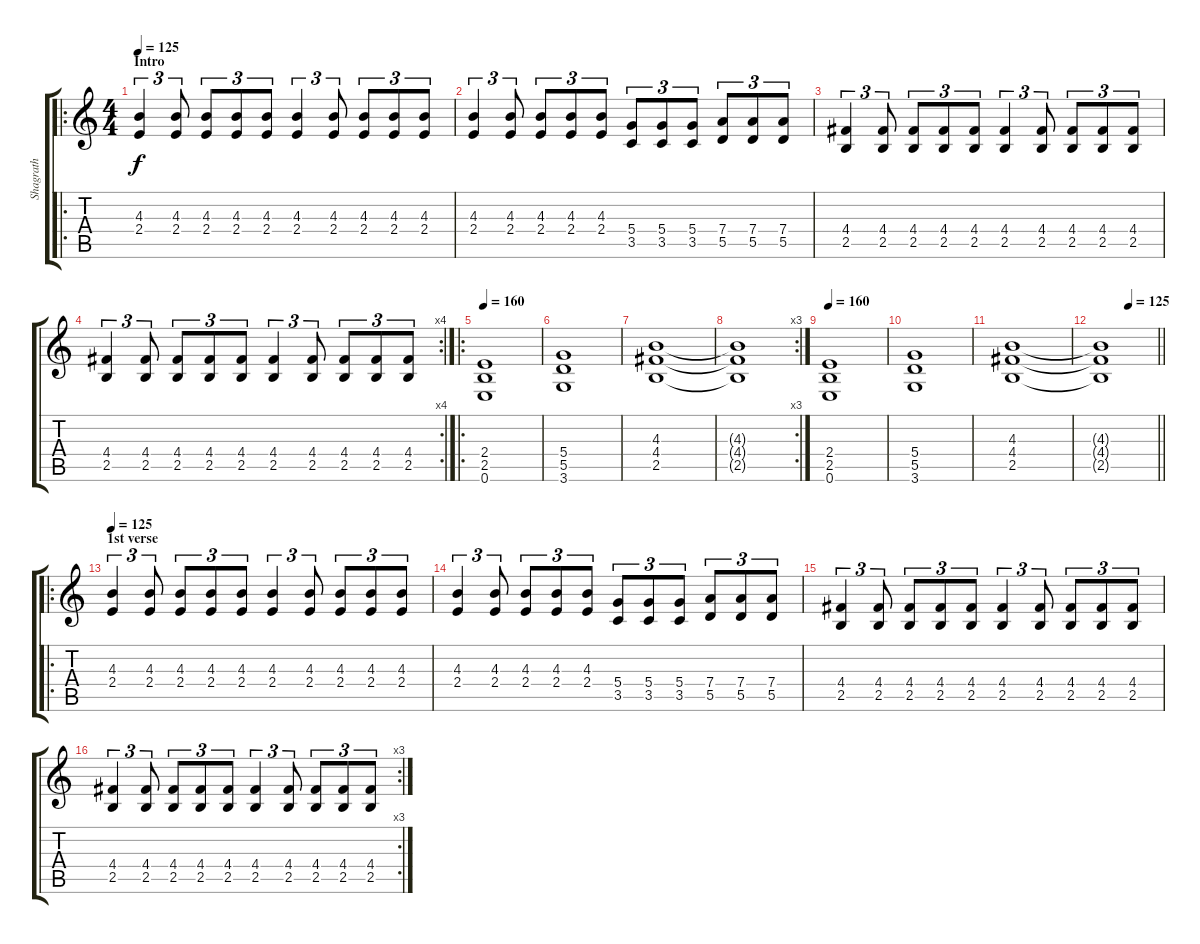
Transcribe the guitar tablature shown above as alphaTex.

\track ("Shagrath" "Shagrath") {instrument overdrivenguitar}
\staff {score tabs}
\tuning (E4 B3 G3 D3 A2 E2) {hide}
\ro
\ts (4 4)
\section ("" "Intro")
\tempo 125
\clef g2
\ks c
(4.3 2.4).4{tu (3 2) dy f instrument overdrivenguitar} (4.3 2.4).8{tu (3 2)} (4.3 2.4).8{tu (3 2)} (4.3 2.4).8{tu (3 2)} (4.3 2.4).8{tu (3 2)} (4.3 2.4).4{tu (3 2)} (4.3 2.4).8{tu (3 2)} (4.3 2.4).8{tu (3 2)} (4.3 2.4).8{tu (3 2)} (4.3 2.4).8{tu (3 2)} |
(4.3 2.4).4{tu (3 2)} (4.3 2.4).8{tu (3 2)} (4.3 2.4).8{tu (3 2)} (4.3 2.4).8{tu (3 2)} (4.3 2.4).8{tu (3 2)} (5.4 3.5).8{tu (3 2)} (5.4 3.5).8{tu (3 2)} (5.4 3.5).8{tu (3 2)} (7.4 5.5).8{tu (3 2)} (7.4 5.5).8{tu (3 2)} (7.4 5.5).8{tu (3 2)} |
(4.4 2.5).4{tu (3 2)} (4.4 2.5).8{tu (3 2)} (4.4 2.5).8{tu (3 2)} (4.4 2.5).8{tu (3 2)} (4.4 2.5).8{tu (3 2)} (4.4 2.5).4{tu (3 2)} (4.4 2.5).8{tu (3 2)} (4.4 2.5).8{tu (3 2)} (4.4 2.5).8{tu (3 2)} (4.4 2.5).8{tu (3 2)} |
\rc 4
(4.4 2.5).4{tu (3 2)} (4.4 2.5).8{tu (3 2)} (4.4 2.5).8{tu (3 2)} (4.4 2.5).8{tu (3 2)} (4.4 2.5).8{tu (3 2)} (4.4 2.5).4{tu (3 2)} (4.4 2.5).8{tu (3 2)} (4.4 2.5).8{tu (3 2)} (4.4 2.5).8{tu (3 2)} (4.4 2.5).8{tu (3 2)} |
\ro
\tempo 160
(2.4 2.5 0.6).1 |
(5.4 5.5 3.6).1 |
(4.3 4.4 2.5).1 |
\rc 3
(4.3{t} 4.4{t} 2.5{t}).1 |
\tempo 160
(2.4 2.5 0.6).1 |
(5.4 5.5 3.6).1 |
(4.3 4.4 2.5).1 |
\tempo (125 0.5)
\barLineRight lightlight
(4.3{t} 4.4{t} 2.5{t}).1 |
\ro
\section ("" "1st verse")
\tempo 125
(4.3 2.4).4{tu (3 2)} (4.3 2.4).8{tu (3 2)} (4.3 2.4).8{tu (3 2)} (4.3 2.4).8{tu (3 2)} (4.3 2.4).8{tu (3 2)} (4.3 2.4).4{tu (3 2)} (4.3 2.4).8{tu (3 2)} (4.3 2.4).8{tu (3 2)} (4.3 2.4).8{tu (3 2)} (4.3 2.4).8{tu (3 2)} |
(4.3 2.4).4{tu (3 2)} (4.3 2.4).8{tu (3 2)} (4.3 2.4).8{tu (3 2)} (4.3 2.4).8{tu (3 2)} (4.3 2.4).8{tu (3 2)} (5.4 3.5).8{tu (3 2)} (5.4 3.5).8{tu (3 2)} (5.4 3.5).8{tu (3 2)} (7.4 5.5).8{tu (3 2)} (7.4 5.5).8{tu (3 2)} (7.4 5.5).8{tu (3 2)} |
(4.4 2.5).4{tu (3 2)} (4.4 2.5).8{tu (3 2)} (4.4 2.5).8{tu (3 2)} (4.4 2.5).8{tu (3 2)} (4.4 2.5).8{tu (3 2)} (4.4 2.5).4{tu (3 2)} (4.4 2.5).8{tu (3 2)} (4.4 2.5).8{tu (3 2)} (4.4 2.5).8{tu (3 2)} (4.4 2.5).8{tu (3 2)} |
\rc 3
(4.4 2.5).4{tu (3 2)} (4.4 2.5).8{tu (3 2)} (4.4 2.5).8{tu (3 2)} (4.4 2.5).8{tu (3 2)} (4.4 2.5).8{tu (3 2)} (4.4 2.5).4{tu (3 2)} (4.4 2.5).8{tu (3 2)} (4.4 2.5).8{tu (3 2)} (4.4 2.5).8{tu (3 2)} (4.4 2.5).8{tu (3 2)}
